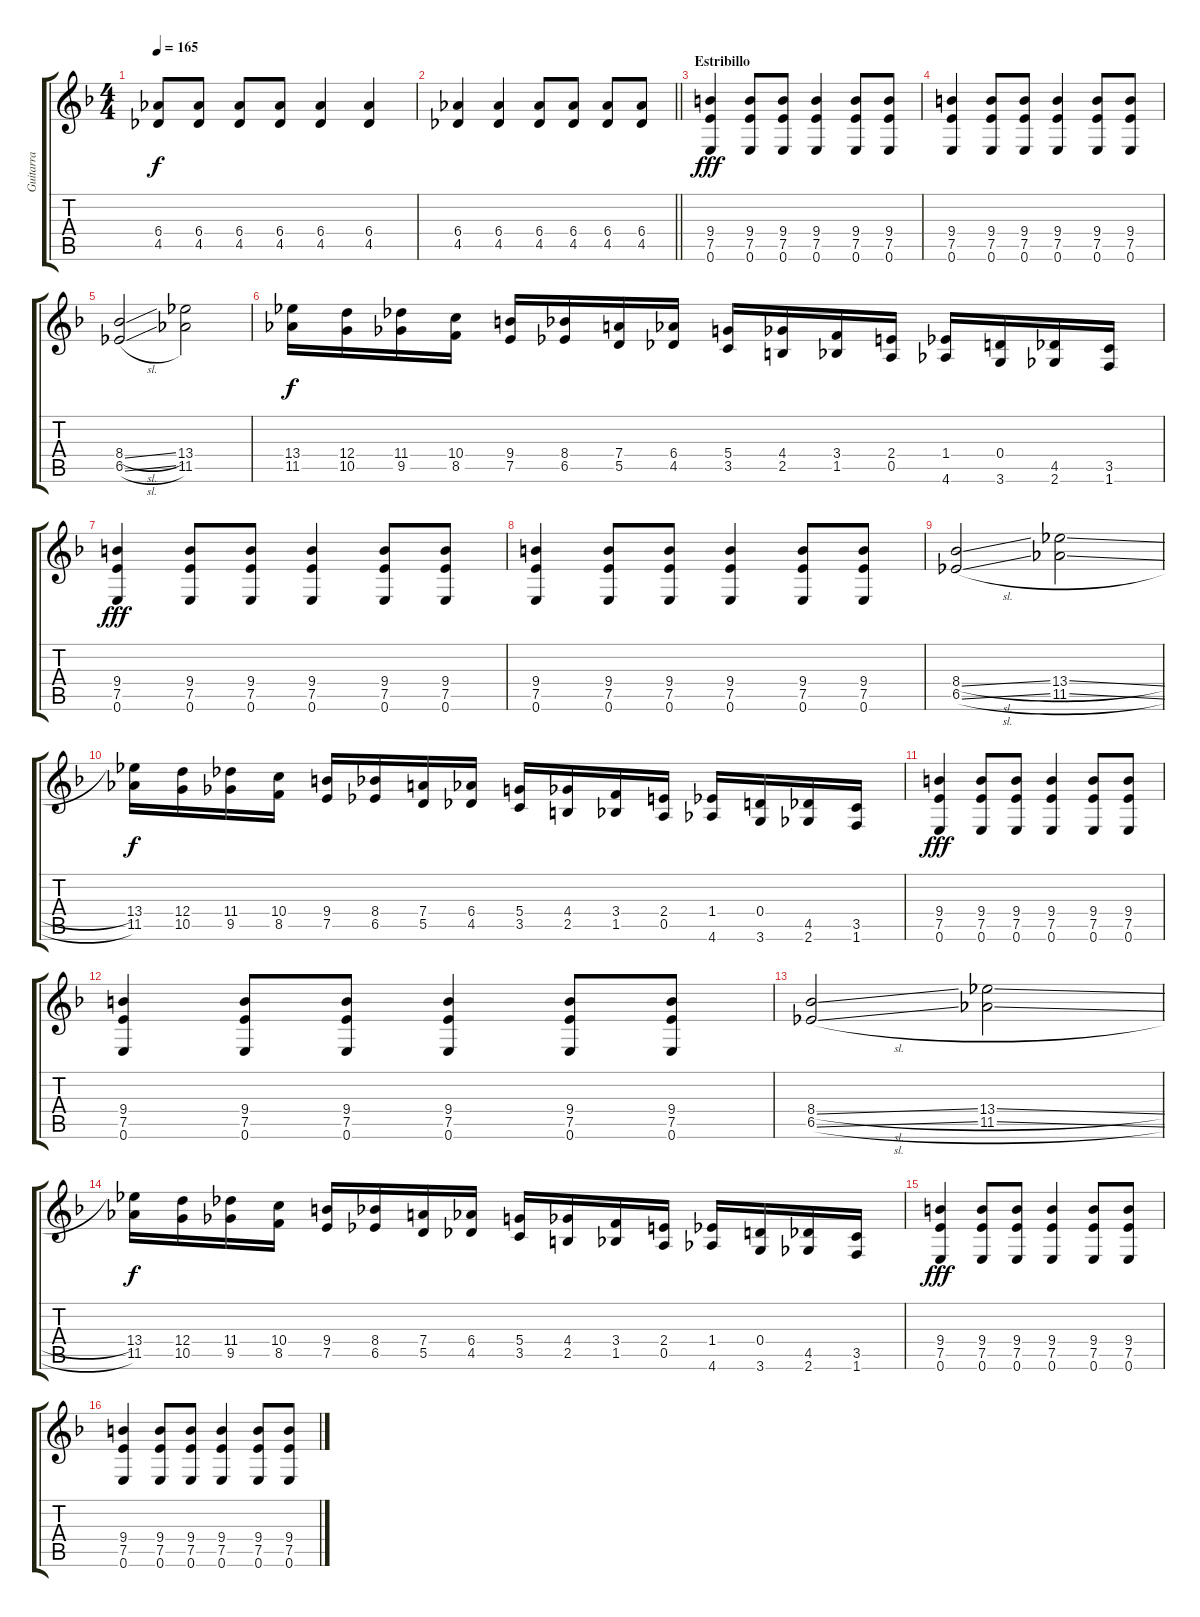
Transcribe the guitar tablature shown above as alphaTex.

\track ("Guitarra" "Guitarra") {instrument distortionguitar}
\staff {score tabs}
\tuning (E4 B3 G3 D3 A2 E2) {hide}
\ts (4 4)
\tempo 165
\clef g2
\ks f
(6.4 4.5).8{dy f} (6.4 4.5).8 (6.4 4.5).8 (6.4 4.5).8 (6.4 4.5).4 (6.4 4.5).4 |
\barLineRight lightlight
(6.4 4.5).4 (6.4 4.5).4 (6.4 4.5).8 (6.4 4.5).8 (6.4 4.5).8 (6.4 4.5).8 |
\section ("" "Estribillo")
(9.4 7.5 0.6).4{dy fff} (9.4 7.5 0.6).8 (9.4 7.5 0.6).8 (9.4 7.5 0.6).4 (9.4 7.5 0.6).8 (9.4 7.5 0.6).8 |
(9.4 7.5 0.6).4 (9.4 7.5 0.6).8 (9.4 7.5 0.6).8 (9.4 7.5 0.6).4 (9.4 7.5 0.6).8 (9.4 7.5 0.6).8 |
(8.4{sl} 6.5{sl}).2 (13.4 11.5).2 |
(13.4 11.5).16{dy f} (12.4 10.5).16 (11.4 9.5).16 (10.4 8.5).16 (9.4 7.5).16 (8.4 6.5).16 (7.4 5.5).16 (6.4 4.5).16 (5.4 3.5).16 (4.4 2.5).16 (3.4 1.5).16 (2.4 0.5).16 (1.4 4.6).16 (0.4 3.6).16 (4.5 2.6).16 (3.5 1.6).16 |
(9.4 7.5 0.6).4{dy fff} (9.4 7.5 0.6).8 (9.4 7.5 0.6).8 (9.4 7.5 0.6).4 (9.4 7.5 0.6).8 (9.4 7.5 0.6).8 |
(9.4 7.5 0.6).4 (9.4 7.5 0.6).8 (9.4 7.5 0.6).8 (9.4 7.5 0.6).4 (9.4 7.5 0.6).8 (9.4 7.5 0.6).8 |
(8.4{sl} 6.5{sl}).2 (13.4{sl} 11.5{sl}).2 |
(13.4 11.5).16{dy f} (12.4 10.5).16 (11.4 9.5).16 (10.4 8.5).16 (9.4 7.5).16 (8.4 6.5).16 (7.4 5.5).16 (6.4 4.5).16 (5.4 3.5).16 (4.4 2.5).16 (3.4 1.5).16 (2.4 0.5).16 (1.4 4.6).16 (0.4 3.6).16 (4.5 2.6).16 (3.5 1.6).16 |
(9.4 7.5 0.6).4{dy fff} (9.4 7.5 0.6).8 (9.4 7.5 0.6).8 (9.4 7.5 0.6).4 (9.4 7.5 0.6).8 (9.4 7.5 0.6).8 |
(9.4 7.5 0.6).4 (9.4 7.5 0.6).8 (9.4 7.5 0.6).8 (9.4 7.5 0.6).4 (9.4 7.5 0.6).8 (9.4 7.5 0.6).8 |
(8.4{sl} 6.5{sl}).2 (13.4{sl} 11.5{sl}).2 |
(13.4 11.5).16{dy f} (12.4 10.5).16 (11.4 9.5).16 (10.4 8.5).16 (9.4 7.5).16 (8.4 6.5).16 (7.4 5.5).16 (6.4 4.5).16 (5.4 3.5).16 (4.4 2.5).16 (3.4 1.5).16 (2.4 0.5).16 (1.4 4.6).16 (0.4 3.6).16 (4.5 2.6).16 (3.5 1.6).16 |
(9.4 7.5 0.6).4{dy fff} (9.4 7.5 0.6).8 (9.4 7.5 0.6).8 (9.4 7.5 0.6).4 (9.4 7.5 0.6).8 (9.4 7.5 0.6).8 |
(9.4 7.5 0.6).4 (9.4 7.5 0.6).8 (9.4 7.5 0.6).8 (9.4 7.5 0.6).4 (9.4 7.5 0.6).8 (9.4 7.5 0.6).8
